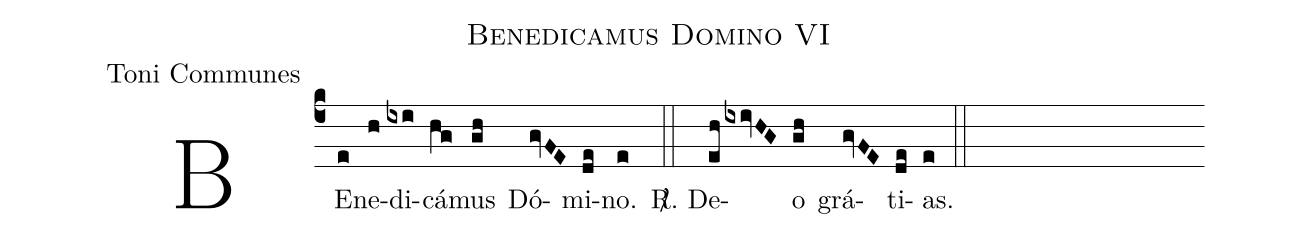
name:Benedicamus Domino VI;
office-part:Toni Communes;
%%
(c4) BE(e)ne(h)di(ixi)cá(hg)mus(gh) Dó(gvFE)mi(de)no.(e) (::) <sp>R/</sp>. De(eh/ixivHG)o(gh) grá(gvFE)ti(de)as.(e) (::)
